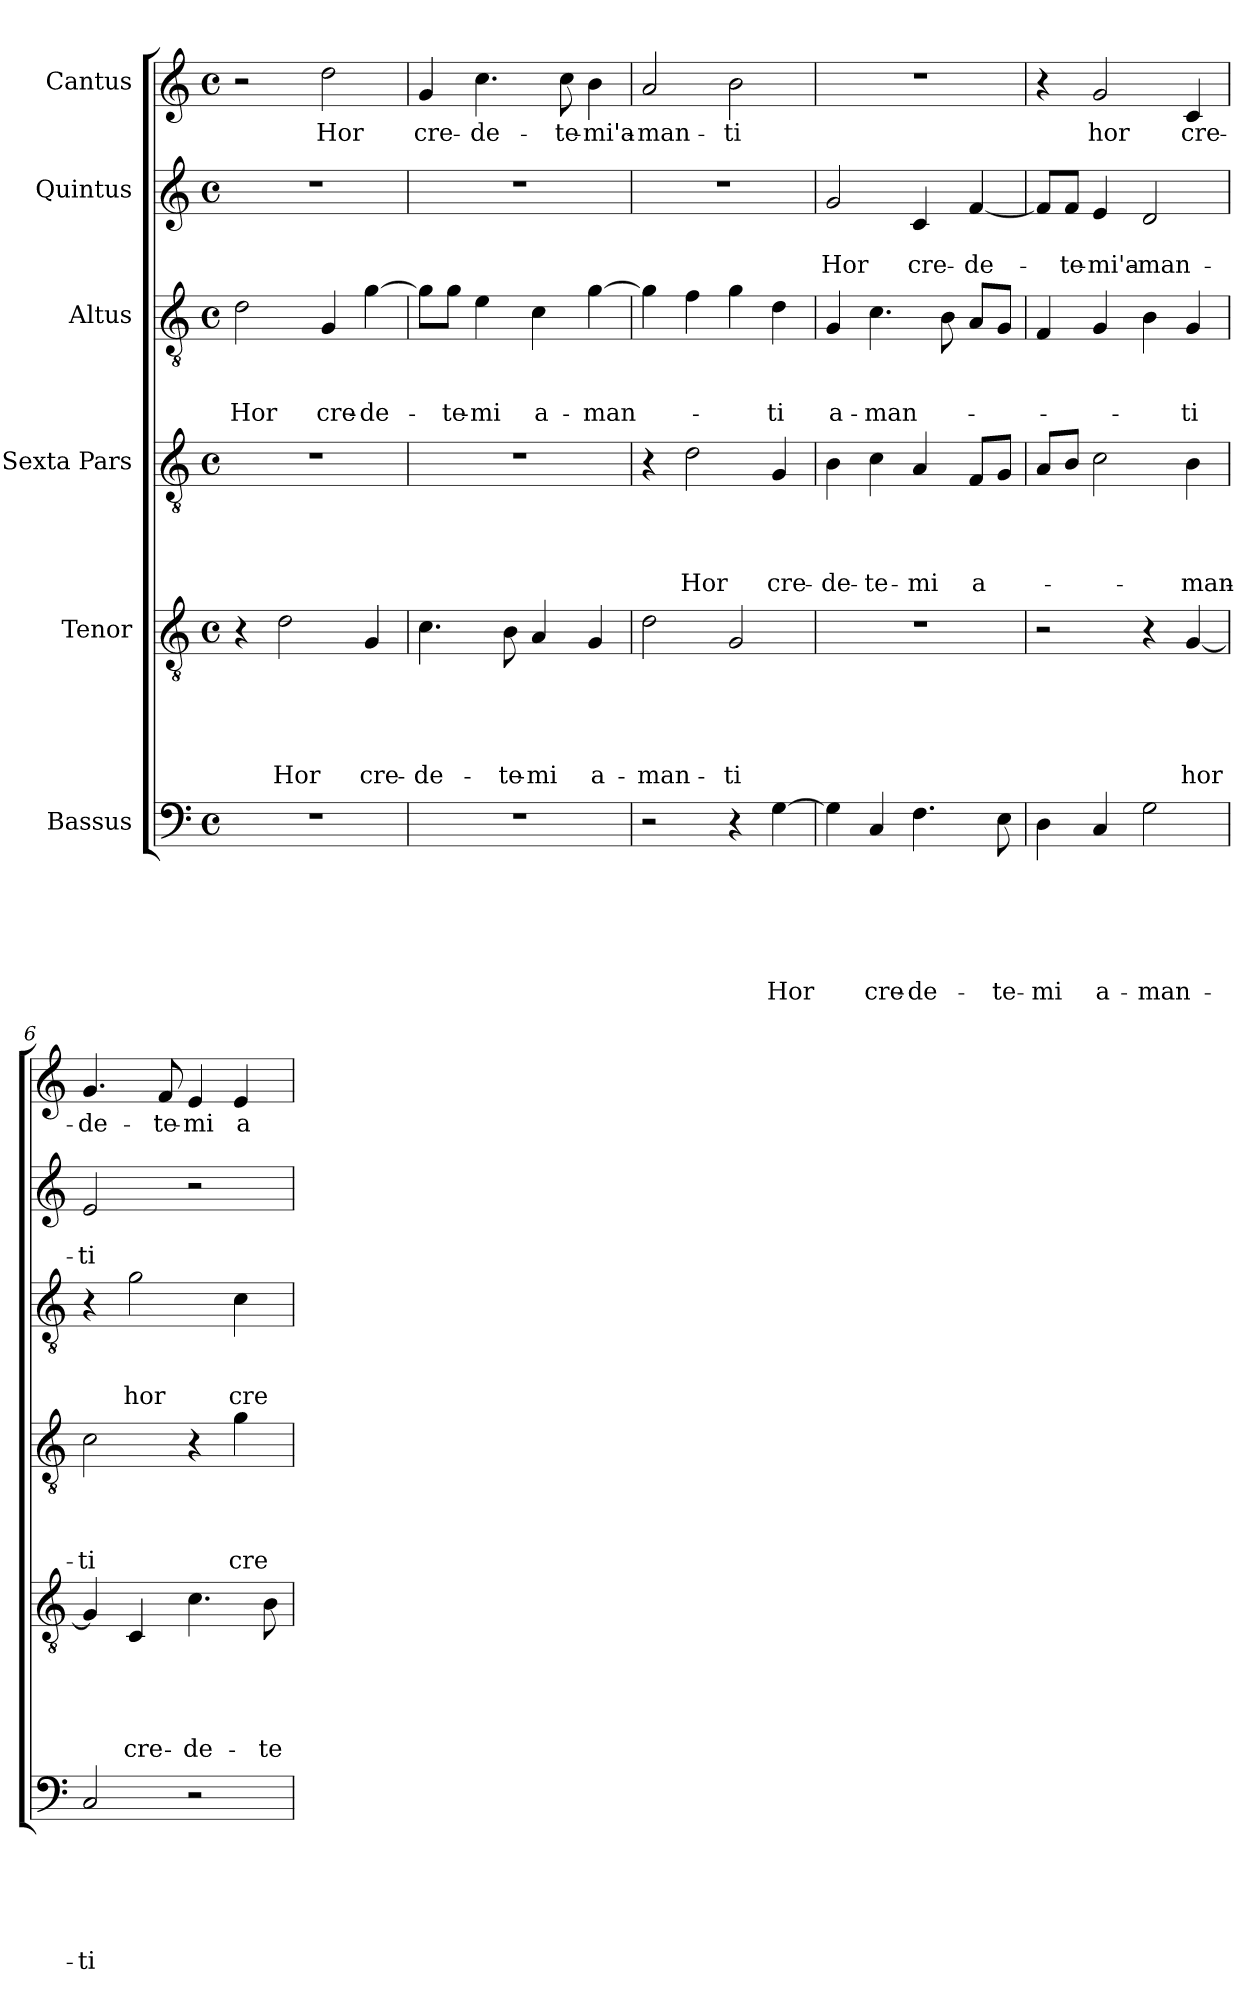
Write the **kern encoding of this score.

**kern	**text	**text	**text	**text	**text	**text	**kern	**text	**text	**text	**text	**text	**kern	**text	**text	**text	**text	**kern	**text	**text	**text	**kern	**text	**text	**kern	**text
*part6	*part6	*part6	*part6	*part6	*part6	*part6	*part5	*part5	*part5	*part5	*part5	*part5	*part4	*part4	*part4	*part4	*part4	*part3	*part3	*part3	*part3	*part2	*part2	*part2	*part1	*part1
*staff6	*staff6	*staff6	*staff6	*staff6	*staff6	*staff6	*staff5	*staff5	*staff5	*staff5	*staff5	*staff5	*staff4	*staff4	*staff4	*staff4	*staff4	*staff3	*staff3	*staff3	*staff3	*staff2	*staff2	*staff2	*staff1	*staff1
*I"Bassus	*	*	*	*	*	*	*I"Tenor	*	*	*	*	*	*I"Sexta Pars	*	*	*	*	*I"Altus	*	*	*	*I"Quintus	*	*	*I"Cantus	*
*clefF4	*	*	*	*	*	*	*clefGv2	*	*	*	*	*	*clefGv2	*	*	*	*	*clefGv2	*	*	*	*clefG2	*	*	*clefG2	*
*k[]	*	*	*	*	*	*	*k[]	*	*	*	*	*	*k[]	*	*	*	*	*k[]	*	*	*	*k[]	*	*	*k[]	*
*C:	*	*	*	*	*	*	*C:	*	*	*	*	*	*C:	*	*	*	*	*C:	*	*	*	*C:	*	*	*C:	*
*M4/4	*	*	*	*	*	*	*M4/4	*	*	*	*	*	*M4/4	*	*	*	*	*M4/4	*	*	*	*M4/4	*	*	*M4/4	*
*met(c)	*	*	*	*	*	*	*met(c)	*	*	*	*	*	*met(c)	*	*	*	*	*met(c)	*	*	*	*met(c)	*	*	*met(c)	*
=1	=1	=1	=1	=1	=1	=1	=1	=1	=1	=1	=1	=1	=1	=1	=1	=1	=1	=1	=1	=1	=1	=1	=1	=1	=1	=1
1r	.	.	.	.	.	.	4r	.	.	.	.	.	1r	.	.	.	.	2d\	.	.	Hor	1r	.	.	2r	.
.	.	.	.	.	.	.	2d\	.	.	.	.	Hor	.	.	.	.	.	.	.	.	.	.	.	.	.	.
.	.	.	.	.	.	.	.	.	.	.	.	.	.	.	.	.	.	4G/	.	.	cre-	.	.	.	2dd\	Hor
.	.	.	.	.	.	.	4G/	.	.	.	.	cre-	.	.	.	.	.	[4g\	.	.	-de-	.	.	.	.	.
=2	=2	=2	=2	=2	=2	=2	=2	=2	=2	=2	=2	=2	=2	=2	=2	=2	=2	=2	=2	=2	=2	=2	=2	=2	=2	=2
1r	.	.	.	.	.	.	4.c\	.	.	.	.	-de-	1r	.	.	.	.	8g\L]	.	.	.	1r	.	.	4g/	cre-
.	.	.	.	.	.	.	.	.	.	.	.	.	.	.	.	.	.	8g\J	.	.	-te-	.	.	.	.	.
.	.	.	.	.	.	.	.	.	.	.	.	.	.	.	.	.	.	4e\	.	.	-mi	.	.	.	4.cc\	-de-
.	.	.	.	.	.	.	8B\	.	.	.	.	-te-	.	.	.	.	.	.	.	.	.	.	.	.	.	.
.	.	.	.	.	.	.	4A/	.	.	.	.	-mi	.	.	.	.	.	4c\	.	.	a-	.	.	.	.	.
.	.	.	.	.	.	.	.	.	.	.	.	.	.	.	.	.	.	.	.	.	.	.	.	.	8cc\	-te-
.	.	.	.	.	.	.	4G/	.	.	.	.	a-	.	.	.	.	.	[4g\	.	.	-man-	.	.	.	4b\	-mi'a-
!!LO:LB:g=z
=3	=3	=3	=3	=3	=3	=3	=3	=3	=3	=3	=3	=3	=3	=3	=3	=3	=3	=3	=3	=3	=3	=3	=3	=3	=3	=3
2r	.	.	.	.	.	.	2d\	.	.	.	.	-man-	4r	.	.	.	.	4g\]	.	.	.	1r	.	.	2a/	-man-
.	.	.	.	.	.	.	.	.	.	.	.	.	2d\	.	.	.	Hor	4f\	.	.	.	.	.	.	.	.
4r	.	.	.	.	.	.	2G/	.	.	.	.	-ti	.	.	.	.	.	4g\	.	.	.	.	.	.	2b\	-ti
[4G\	.	.	.	.	.	Hor	.	.	.	.	.	.	4G/	.	.	.	cre-	4d\	.	.	-ti	.	.	.	.	.
=4	=4	=4	=4	=4	=4	=4	=4	=4	=4	=4	=4	=4	=4	=4	=4	=4	=4	=4	=4	=4	=4	=4	=4	=4	=4	=4
4G\]	.	.	.	.	.	.	1r	.	.	.	.	.	4B\	.	.	.	-de-	4G/	.	.	a-	2g/	.	Hor	1r	.
4C/	.	.	.	.	.	cre-	.	.	.	.	.	.	4c\	.	.	.	-te-	4.c\	.	.	-man-	.	.	.	.	.
4.F\	.	.	.	.	.	-de-	.	.	.	.	.	.	4A/	.	.	.	-mi	.	.	.	.	4c/	.	cre-	.	.
.	.	.	.	.	.	.	.	.	.	.	.	.	.	.	.	.	.	8B\	.	.	.	.	.	.	.	.
.	.	.	.	.	.	.	.	.	.	.	.	.	8F/L	.	.	.	a-	8A/L	.	.	.	[4f/	.	-de-	.	.
8E\	.	.	.	.	.	-te-	.	.	.	.	.	.	8G/J	.	.	.	.	8G/J	.	.	.	.	.	.	.	.
=5	=5	=5	=5	=5	=5	=5	=5	=5	=5	=5	=5	=5	=5	=5	=5	=5	=5	=5	=5	=5	=5	=5	=5	=5	=5	=5
4D\	.	.	.	.	.	-mi	2r	.	.	.	.	.	8A/L	.	.	.	.	4F/	.	.	.	8f/L]	.	.	4r	.
.	.	.	.	.	.	.	.	.	.	.	.	.	8B/J	.	.	.	.	.	.	.	.	8f/J	.	-te-	.	.
4C/	.	.	.	.	.	a-	.	.	.	.	.	.	2c\	.	.	.	.	4G/	.	.	.	4e/	.	-mi'a-	2g/	hor
2G\	.	.	.	.	.	-man-	4r	.	.	.	.	.	.	.	.	.	.	4B\	.	.	.	2d/	.	-man-	.	.
.	.	.	.	.	.	.	[4G/	.	.	.	.	hor	4B\	.	.	.	-man-	4G/	.	.	-ti	.	.	.	4c/	cre-
!!LO:PB:g=z
=6	=6	=6	=6	=6	=6	=6	=6	=6	=6	=6	=6	=6	=6	=6	=6	=6	=6	=6	=6	=6	=6	=6	=6	=6	=6	=6
2C/	.	.	.	.	.	-ti	4G/]	.	.	.	.	.	2c\	.	.	.	-ti	4r	.	.	.	2e/	.	-ti	4.g/	-de-
.	.	.	.	.	.	.	4C/	.	.	.	.	cre-	.	.	.	.	.	2g\	.	.	hor	.	.	.	.	.
.	.	.	.	.	.	.	.	.	.	.	.	.	.	.	.	.	.	.	.	.	.	.	.	.	8f/	-te-
2r	.	.	.	.	.	.	4.c\	.	.	.	.	-de-	4r	.	.	.	.	.	.	.	.	2r	.	.	4e/	-mi
.	.	.	.	.	.	.	.	.	.	.	.	.	4g\	.	.	.	cre-	4c\	.	.	cre-	.	.	.	4e/	a-
.	.	.	.	.	.	.	8B\	.	.	.	.	-te-	.	.	.	.	.	.	.	.	.	.	.	.	.	.
=	=	=	=	=	=	=	=	=	=	=	=	=	=	=	=	=	=	=	=	=	=	=	=	=	=	=
*-	*-	*-	*-	*-	*-	*-	*-	*-	*-	*-	*-	*-	*-	*-	*-	*-	*-	*-	*-	*-	*-	*-	*-	*-	*-	*-
